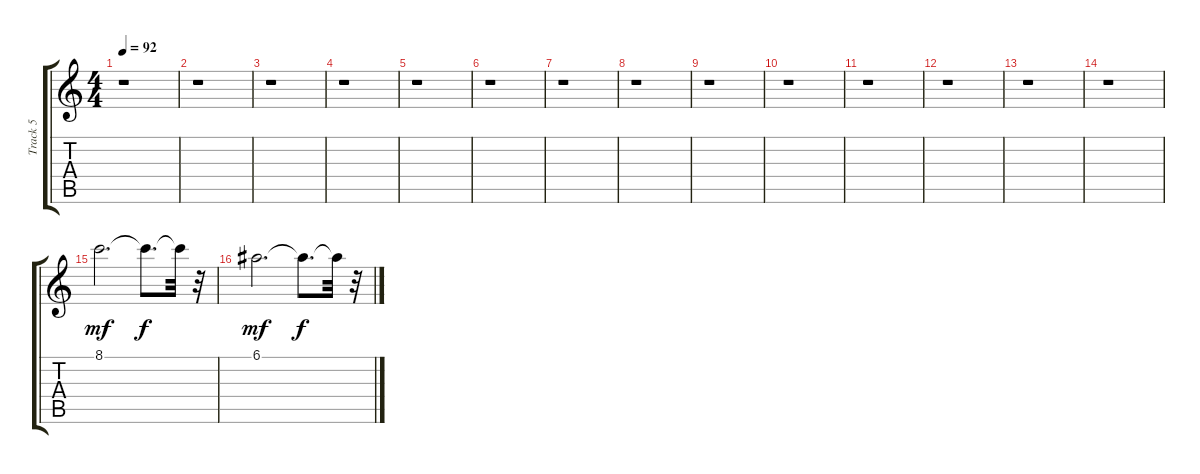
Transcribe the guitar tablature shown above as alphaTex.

\track ("Track 5" "Track 5") {instrument electricguitarmuted}
\staff {score tabs}
\tuning (E4 B3 G3 D3 A2 E2) {hide}
\ts (4 4)
\tempo 92
\clef g2
\ks c
r.1{dy mf} |
r.1 |
r.1 |
r.1 |
r.1 |
r.1 |
r.1 |
r.1 |
r.1 |
r.1 |
r.1 |
r.1 |
r.1 |
r.1 |
8.1.2{d volume 5 balance 8 instrument stringensemble2} 8.1{t}.8{d dy f} 8.1{t}.32 r.32 |
6.1.2{d dy mf} 6.1{t}.8{d dy f} 6.1{t}.32 r.32
